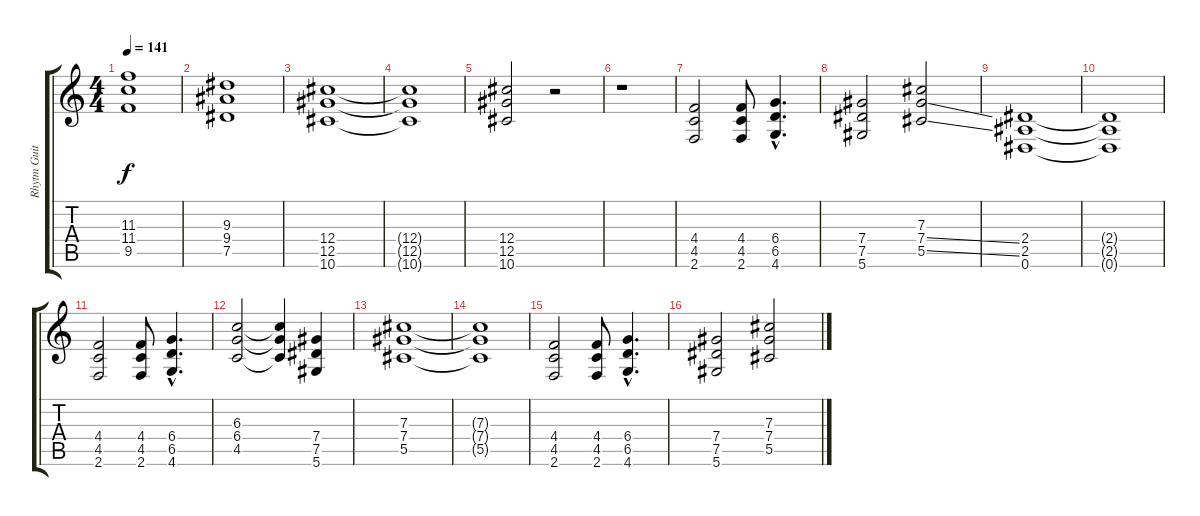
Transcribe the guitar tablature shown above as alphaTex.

\track ("Rhytm Guitar" "Rhytm Guit") {instrument distortionguitar}
\staff {score tabs}
\tuning (Eb4 Bb3 Gb3 Db3 Ab2 Eb2) {hide}
\ts (4 4)
\tempo 141
\clef g2
\ks c
(11.3 11.4 9.5).1{dy f} |
(9.3 9.4 7.5).1 |
(12.4 12.5 10.6).1 |
(12.4{t} 12.5{t} 10.6{t}).1 |
(12.4 12.5 10.6).2 r.2 |
r.1 |
(4.4 4.5 2.6).2 (4.4 4.5 2.6).8 (6.4{hac} 6.5{hac} 4.6{hac}).4{d} |
(7.4 7.5 5.6).2 (7.3 7.4{ss} 5.5{ss}).2 |
(2.4 2.5 0.6).1 |
(2.4{t} 2.5{t} 0.6{t}).1 |
(4.4 4.5 2.6).2 (4.4 4.5 2.6).8 (6.4{hac} 6.5{hac} 4.6{hac}).4{d} |
(6.3 6.4 4.5).2 (6.3{t} 6.4{t} 4.5{t}).4 (7.4 7.5 5.6).4 |
(7.3 7.4 5.5).1 |
(7.3{t} 7.4{t} 5.5{t}).1 |
(4.4 4.5 2.6).2 (4.4 4.5 2.6).8 (6.4{hac} 6.5{hac} 4.6{hac}).4{d} |
(7.4 7.5 5.6).2 (7.3 7.4{ss} 5.5{ss}).2
